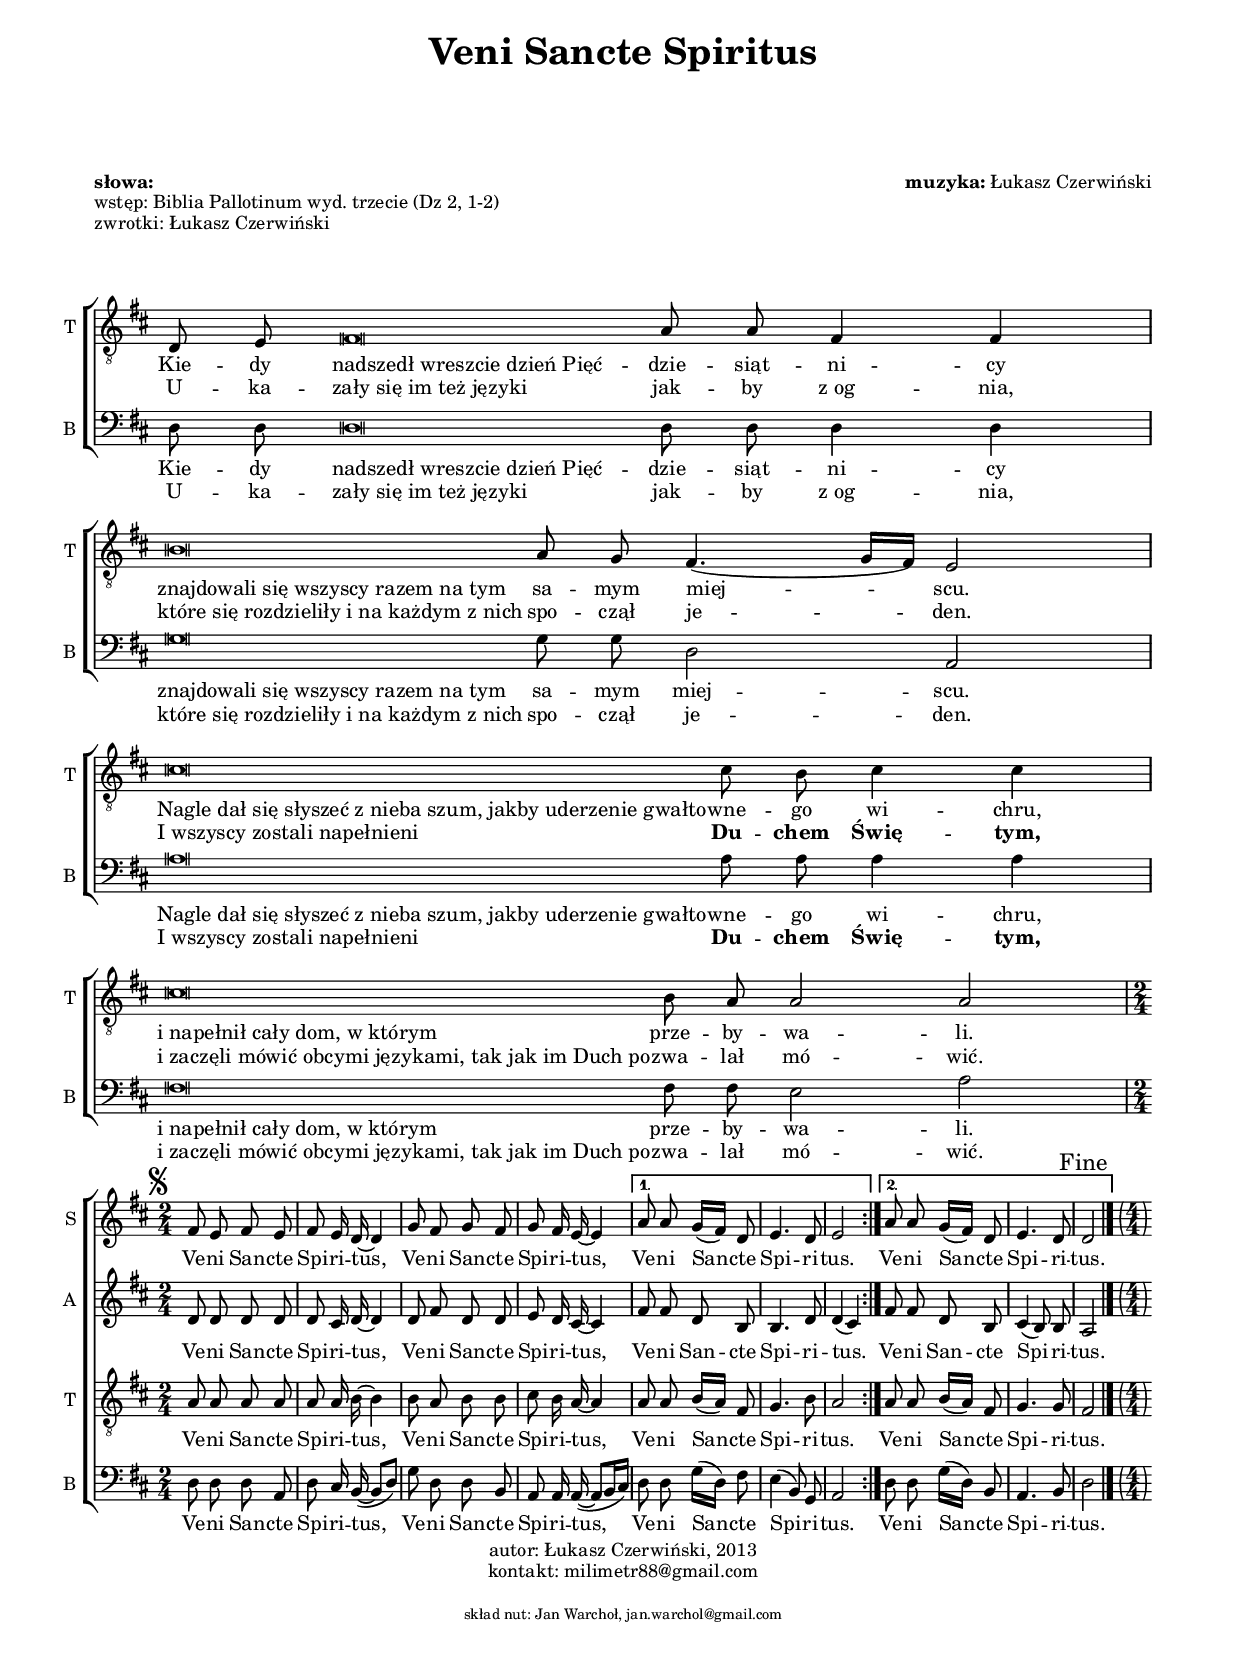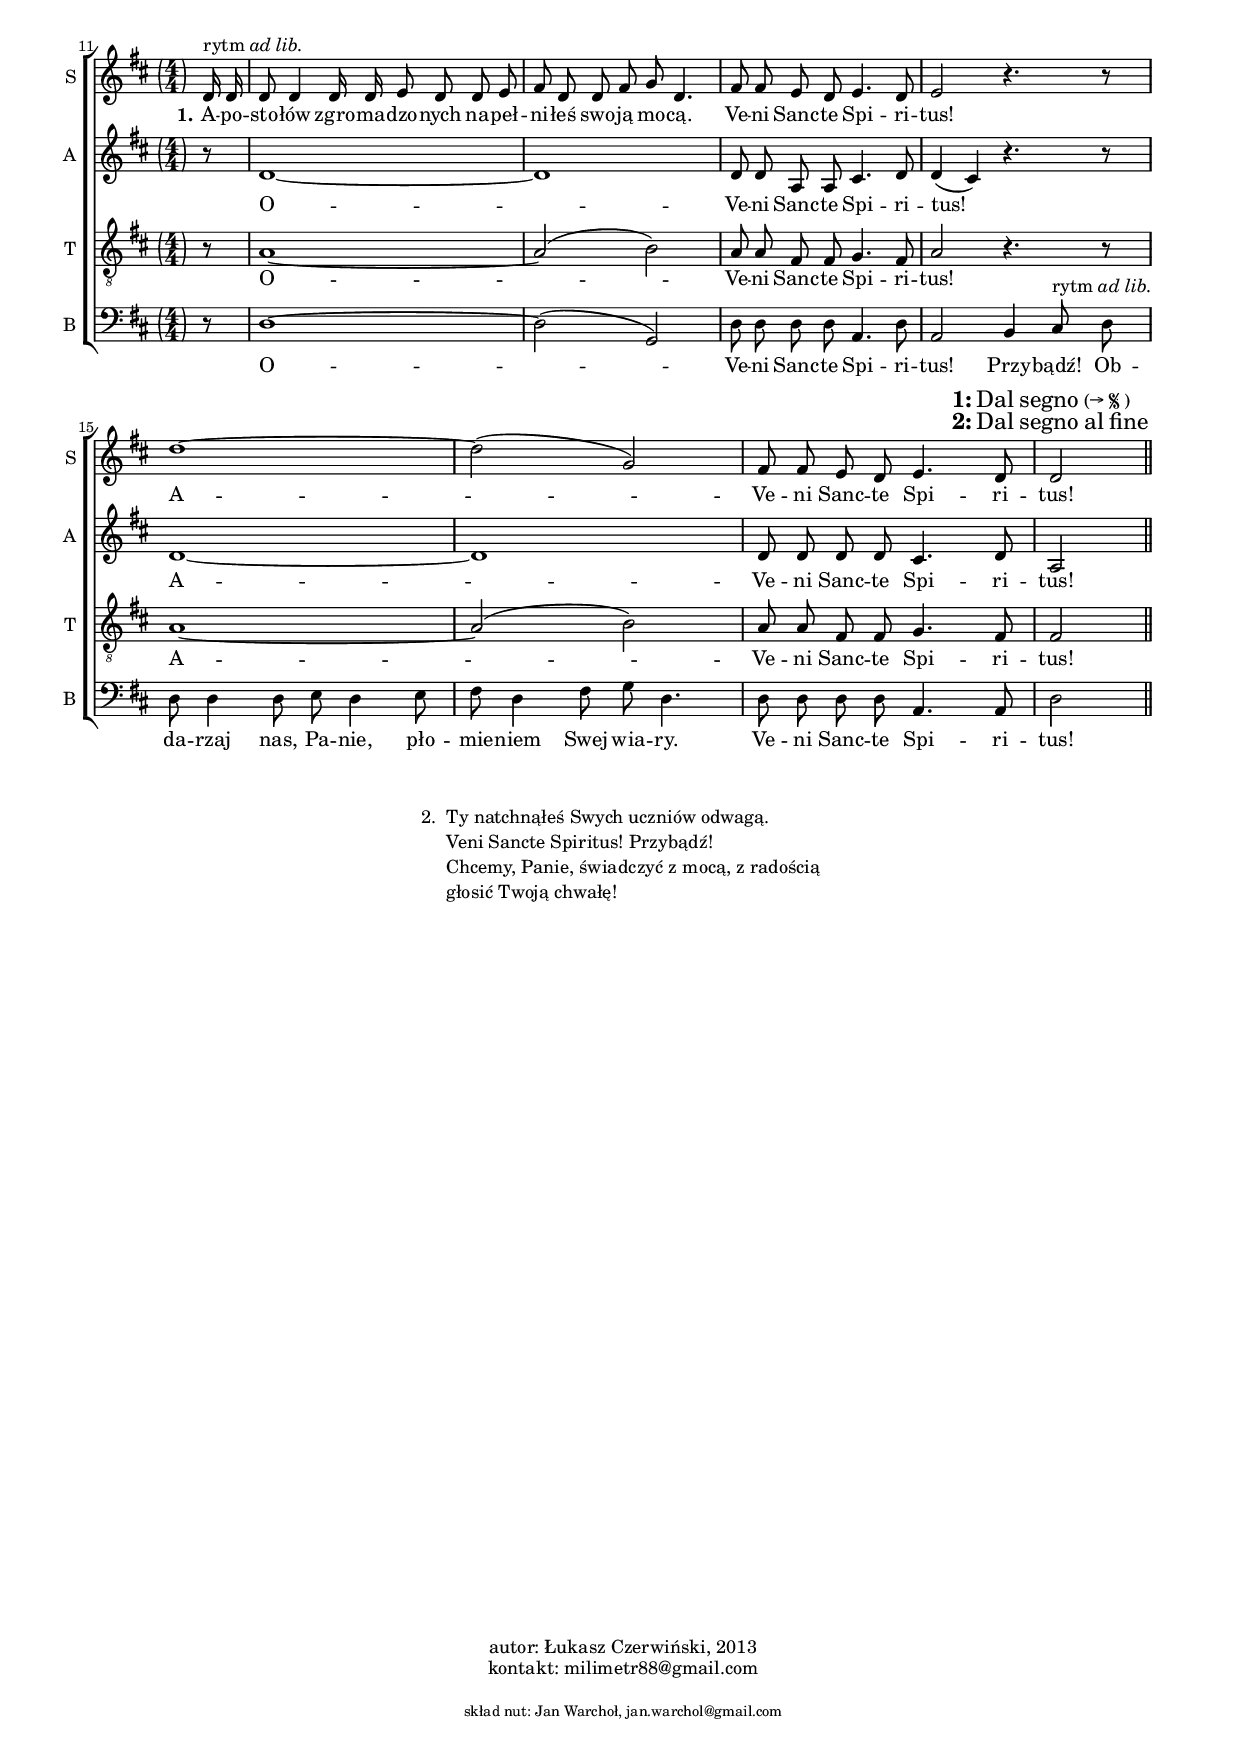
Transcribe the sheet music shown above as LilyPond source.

\version "2.17.6"
\include "deutsch.ly"

#(set-global-staff-size 16)

\paper {
  %page-count = #1
  % ragged-last-bottom = ##f
  ragged-bottom = ##t
  system-system-spacing #'basic-distance = #16
  score-system-spacing #'basic-distance = #23
  top-markup-spacing #'basic-distance = #15
  print-page-number = ##f
  indent = 0 \mm
  left-margin = 16 \mm
  right-margin = 15 \mm

  oddFooterMarkup = \markup {
    \column {
      \fill-line {
	%% Copyright header field only on first page in each bookpart.
	\on-the-fly #part-first-page \fromproperty #'header:copyright
      }
      \fill-line {
	%% Tagline header field only on last page in the book.
	\fromproperty #'header:tagline
      }
    }
  }
  evenFooterMarkup = \oddFooterMarkup
}

% MISC DEFINITIONS:

startParenthesis = {
  \once \override ParenthesesItem #'stencils = #(lambda (grob)
						  (let ((par-list (parentheses-item::calc-parenthesis-stencils grob))
							(right-par (grob-interpret-markup grob (markup #:null))))
						    (list (car par-list)right-par )))
}

endParenthesis = {
  \once \override ParenthesesItem #'stencils = #(lambda (grob)
						  (let ((par-list (parentheses-item::calc-parenthesis-stencils grob))
							(left-par (grob-interpret-markup grob (markup #:null))))
						    (list left-par (cadr par-list))))
}

% customInstrument = { \set Voice.midiInstrument = "Flute" }
customInstrument = { \set Voice.midiInstrument = "Choir Aahs" }

customInstrumentS = \customInstrument
customInstrumentA = \customInstrument
customInstrumentT = \customInstrument
customInstrumentB = \customInstrument

instrumentNameTB = {
  \set Staff.instrumentName = \markup \column \right-align { T B }
  \set Staff.shortInstrumentName = \markup \column \right-align { T B }
}
instrumentNameSA = {
  \set Staff.instrumentName = \markup \column \right-align { S A }
  \set Staff.shortInstrumentName = \markup \column \right-align { S A }
}

% CONTENT BEGINGS HERE:

\header	{
  title = \markup \column {
    \larger \larger "Veni Sancte Spiritus"
    " " " " " "
  }
  subtitle = ""
  composer = \markup {\bold "muzyka:" Łukasz Czerwiński }
  poet = \markup \override #'(baseline-skip . 2.5) \column {
    \bold "słowa:"
    "wstęp: Biblia Pallotinum wyd. trzecie (Dz 2, 1-2)"
    "zwrotki: Łukasz Czerwiński" " " " " " "
  }

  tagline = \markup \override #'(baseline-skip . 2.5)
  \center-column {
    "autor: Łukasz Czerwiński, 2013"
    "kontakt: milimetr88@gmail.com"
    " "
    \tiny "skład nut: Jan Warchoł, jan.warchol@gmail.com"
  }
}

commonprops = {
  \key d \major
  \tempo 4=75
  \autoBeamOff
  \set Score.tempoHideNote = ##t
  \override Staff.KeySignature #'Y-extent = #'(5 . -10)
  \override NoteHead #'style = #'altdefault
  \numericTimeSignature
  \override Staff.InstrumentName #'self-alignment-X = #right
  \once \override Staff.TimeSignature #'stencil = ##f
}

% MELODY PIECES ==========================

% intro:

tenorIntro = \relative f {
  \override ParenthesesItem #'font-size = #0
  \cadenzaOn
  d8 e8 fis\breve*1/2 a8 a8 fis4 fis4 \bar"|"
  h\breve*1/2 a8 g8
  \shape #'((0 . 0.2)(0 . 0.7)(0 . 0.7)(0 . 0.5)) Slur
  fis4. ( g16 [fis])  e2 \bar"|"
  cis'\breve*1/2 cis8 h cis4 cis4 \bar"|"
  cis\breve*1/2 h8 a8 a2 a2 \bar"|"
  \cadenzaOff
}

bassIntro = \relative f {
  \override ParenthesesItem #'font-size = #0
  \cadenzaOn
  d8 d8 d\breve*1/2 d8 d8 d4 d4 \bar"|"
  g\breve*1/2 g8 g8 d2 a2 \bar "|"
  a'\breve*1/2 a8 a8 a4 a4  \bar "|"
  fis\breve*1/2fis8 fis8 e2 a2 \bar"|"
  \cadenzaOff
}

% refrain:

sopranoRefrain = \relative f' {
  \mark \markup \large \musicglyph #"scripts.segno"
  \time 2/4
  \repeat volta 2 {
    fis8 e8 fis8 e8 | fis8 e16 d16 ~ d4 |
    g8 fis g fis    | g8 fis16 e16 ~ e4 |
  }
  \alternative {
    { a8 a g16 ([fis]) d8 | e4. d8 | e2 }
    { a8 a g16 ([fis]) d8 | e4. d8 | d2 }
  }
  \override Score.RehearsalMark #'break-visibility = #'#(#t #f #f)
  \override Score.RehearsalMark #'self-alignment-X = #RIGHT
  \mark "Fine"
  \bar "|."
}

altoRefrain = \relative f' {
  \repeat volta 2 {
    d8 d d d     | d8 cis16 d16 ~ d4 |
    d8 fis d d     | e8 d16 cis16 ~ cis4 |
  }
  \alternative {
    { fis8 fis d8 h8 | h4. d8 | d4 (cis4) }
    { fis8 fis d8 h8 | cis4 (h8) h8 | a2 }
  }
}

tenorRefrain = \relative c' {
  \repeat volta 2 {
    a8 a a a     | a8 a16 h16 ~ h4 |
    h8 a h h     | cis8 h16 a16 ~ a4 |
  }
  \alternative {
    { a8 a h16 ([a16]) fis8 | g4. h8 | a2 }
    { a8 a h16 ([a16]) fis8 | g4. g8 | fis2 }
  }
}

bassRefrain = \relative f {
  \repeat volta 2 {
    d8 d d a     | d8 cis16 h16 ( ~h8 [d8)] |
  % g8 d g, d'  | <a' a,>8. <d, a>16 a8 [(b16 cis16)] |
    g8 d d h  | a8 a16 a16 ( ~ a8 [h16 cis16)] |
  }
  \alternative {
    { d8 d g16 ([d16]) fis8 | e4 (h8) g8 | a2 }
    { d8 d g16 ([d16]) h8 | a4. h8 | d2 }
  }
}

% verse:

sopranoVerse = \relative f' {
  \override Score.TimeSignature #'stencil =
  #(lambda (grob)
	  (parenthesize-stencil 
	    (ly:time-signature::print grob) 0.1 0.4 0.4 0.3 ))
  \time 4/4
  \cadenzaOn
  d16 ^\markup {"rytm" \italic "ad lib."} d16 \bar "|"
  \cadenzaOff
  d8 d4 d16 d16 e8 d8 d e |
  fis d d fis g d4. |
  fis8 fis e d e4. d8 |
  e2 r4.
  r8  \once \override DynamicText #'stencil = ##f d'1 \pp ~ d2 (g,2)
  \once \override DynamicText #'stencil = ##f fis8 \mf fis e d e4. d8 | d2
  \mark \markup \column {
    \line {
      \bold 1: Dal segno \scale #'(0.8 . 0.8) {
	(→ \raise #1 \tiny \musicglyph #"scripts.segno" ) 
      }
    }
    \line {
      \bold 2: Dal segno al fine
    }
  }
  \bar "||"
}

altoVerse = \relative f' {
  r8 d1 ~ d1
  d8 d a a cis4. d8 d4( cis4) r4.
  r8 d1 ~ d1
  d8 d d d cis4. d8 a2
}

tenorVerse = \relative c' {
  r8 a1 ~ a2 (h2)
  a8 a fis fis g4. fis8 a2 r4.
  r8 a1 ~ a2 (h2)
  a8 a fis fis g4. fis8 fis2
}

bassVerse = \relative f {
  r8 d1 ~ d2 (g,2)
  d'8 d d d a4. d8 a2 h4 cis8
  ^\markup {"rytm" \italic "ad lib."}
  \once \override DynamicText #'stencil = ##f d8 \f
  d8 d4 d8 e8 d4 e8 |
  fis8 d4 fis8 g d4. |
  \once \override DynamicText #'stencil = ##f d8 \mf d d d a4. a8 d2
}

% LYRICS ====================================

veniExclaim = \lyricmode {
  Ve -- ni Sanc -- te Spi -- ri -- tus!
}

introText =  \lyricmode {
  "Kie" -- dy
  \once \override LyricText #'X-offset = #-1.5
  "nadszedł wreszcie dzień Pięć" -- dzie -- siąt -- ni -- cy
  \once \override LyricText #'X-offset = #-1.5
  "znajdowali się wszyscy razem na tym" sa -- mym miej -- scu.
  \once \override LyricText #'X-offset = #-1.5
  "Nagle dał się słyszeć z nieba szum, jakby uderzenie gwałto" -- wne -- go wi -- chru,
  \once \override LyricText #'X-offset = #-1.5
  "i napełnił cały dom, w którym" prze -- by -- wa -- li.
}

introTextII =  \lyricmode {
  U -- ka --
  \once \override LyricText #'X-offset = #-1.5
  "zały się im też języki" jak -- by z_og -- nia,
  \once \override LyricText #'X-offset = #-1.5
  "które się rozdzieliły i na każdym z nich" spo -- czął je -- den.
  \once \override LyricText #'X-offset = #-1.5
  "I wszyscy zostali napełnieni"
  \markup \bold Du --
  \markup \bold chem
  \markup \bold Świę --
  \markup \bold tym,
  \once \override LyricText #'X-offset = #-1.5
  "i zaczęli mówić obcymi językami, tak jak im Duch po" -- zwa -- lał mó -- wić.
}

refrainText = \lyricmode {
  Ve -- ni San -- cte Spi -- ri -- tus,
  Ve -- ni San -- cte Spi -- ri -- tus,
  Ve -- ni San -- cte Spi -- ri -- tus.
  Ve -- ni San -- cte Spi -- ri -- tus.
}

verseSopranoText = \lyricmode {
  \set stanza = "1."
  A -- po -- sto -- łów zgro -- ma -- dzo -- nych na -- peł -- ni -- łeś swo -- ją mo -- cą.
  \veniExclaim
  A --
  \veniExclaim
}

verseAltoText = \lyricmode {
  O --
  \veniExclaim
  A --
  \veniExclaim
}

verseTenorText = \lyricmode { \verseAltoText }

verseBassText = \lyricmode {
  O --
  \veniExclaim
  Przy -- bądź! Ob -- da -- rzaj nas, Pa -- nie, pło -- mie -- niem Swej wia -- ry.
  \veniExclaim
}

stanzas = \markup {
  \fill-line {
    {
      \hspace #0.1
      \column {
	\vspace #0.3
	\line {
	  "2. "
	  \column {
	    "Ty natchnąłeś Swych uczniów odwagą. "
	    "Veni Sancte Spiritus! Przybądź!"

	    "Chcemy, Panie, świadczyć z mocą, z radością "
	    "głosić Twoją chwałę!"
	  }
	}
	\vspace #1.5
      }
      \hspace #0.5
    }
  }
}

\score {
  \new ChoirStaff <<
    \new Staff = soprano {
      \clef treble
      \set Staff.instrumentName = "S "
      \set Staff.shortInstrumentName = "S "
      
      \new Voice = soprano {
	\commonprops
	\customInstrumentS
	\new Devnull {
	  \tenorIntro
	}
	\break
	\sopranoRefrain
	\break
	\sopranoVerse
      }
    }
    \new Lyrics = soplyrics \lyricsto soprano 
    { \refrainText \verseSopranoText }

    \new Staff = alto {
      \clef treble
      \set Staff.instrumentName = "A "
      \set Staff.shortInstrumentName = "A "
      
      \new Voice = alto {
	\commonprops
	\new Devnull {
	  \tenorIntro
	}
	\customInstrumentA
	\altoRefrain
	\altoVerse
      }
    }
    \new Lyrics = altolyrics \lyricsto alto 
    { \refrainText \verseAltoText }

    \new Staff = tenor {
      \clef "treble_8"
      \set Staff.instrumentName = "T "
      \set Staff.shortInstrumentName = "T "
      
      \new Voice = tenor {
	\commonprops
	\customInstrumentT
	\tenorIntro
	\tenorRefrain
	\tenorVerse
      }
    }
    \new Lyrics = tenlyrics \lyricsto tenor
    { \introText \refrainText \verseTenorText }
    \new Lyrics = tenlyricsII \lyricsto tenor
    { \introTextII }

    \new Staff = bass {
      \clef bass
      \set Staff.instrumentName = "B "
      \set Staff.shortInstrumentName = "B "
      
      \new Voice = bass {
	\commonprops
	\customInstrumentB
	\bassIntro
	\bassRefrain
	\bassVerse
      }
    }
    \new Lyrics = basslyrics \lyricsto bass
    { \introText \refrainText \verseBassText }
    \new Lyrics = basslyricsII \lyricsto bass
    { \introTextII }
  >>
  \layout {
    \context {
      \Staff
      \RemoveEmptyStaves
      \override VerticalAxisGroup #'remove-first = ##t
    }
  }
  \midi {
    \context {
      \Staff \remove "Staff_performer"
    }
    \context {
      \Voice \consists "Staff_performer"
    }
  }
}

\stanzas